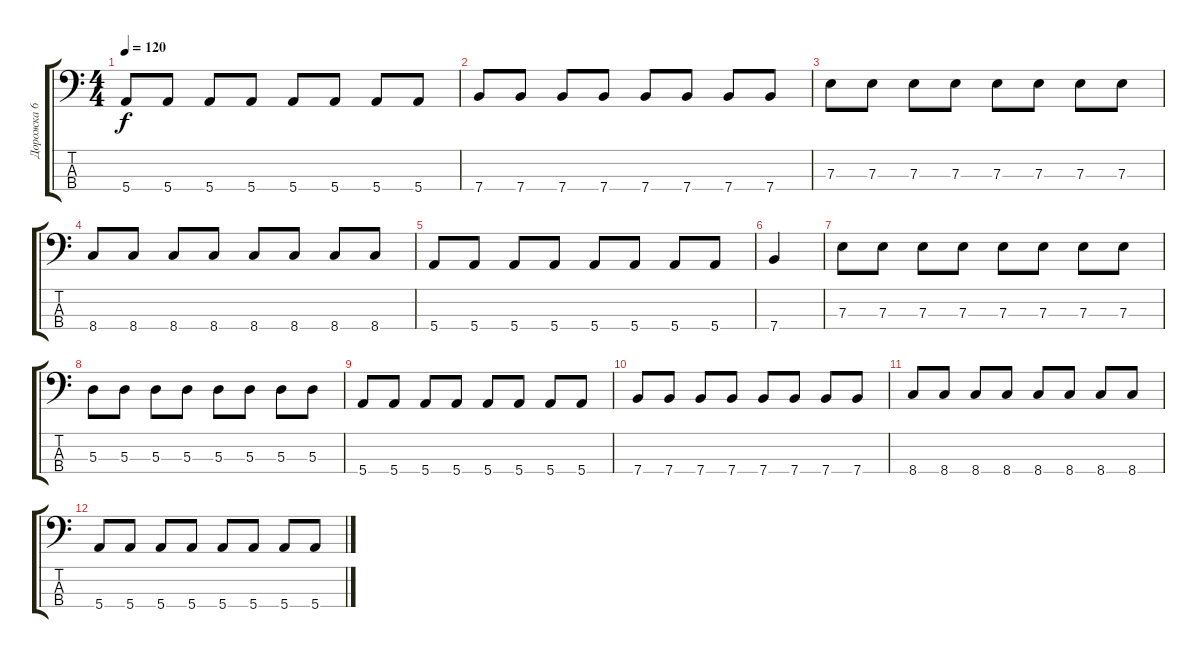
\track ("Дорожка 6" "Дорожка 6") {instrument electricbassfinger}
\staff {score tabs}
\tuning (G2 D2 A1 E1) {hide}
\ts (4 4)
\tempo 120
\clef f4
\ks c
5.4.8{dy f} 5.4.8 5.4.8 5.4.8 5.4.8 5.4.8 5.4.8 5.4.8 |
7.4.8 7.4.8 7.4.8 7.4.8 7.4.8 7.4.8 7.4.8 7.4.8 |
7.3.8 7.3.8 7.3.8 7.3.8 7.3.8 7.3.8 7.3.8 7.3.8 |
8.4.8 8.4.8 8.4.8 8.4.8 8.4.8 8.4.8 8.4.8 8.4.8 |
5.4.8 5.4.8 5.4.8 5.4.8 5.4.8 5.4.8 5.4.8 5.4.8 |
7.4.4 |
7.3.8 7.3.8 7.3.8 7.3.8 7.3.8 7.3.8 7.3.8 7.3.8 |
5.3.8 5.3.8 5.3.8 5.3.8 5.3.8 5.3.8 5.3.8 5.3.8 |
5.4.8 5.4.8 5.4.8 5.4.8 5.4.8 5.4.8 5.4.8 5.4.8 |
7.4.8 7.4.8 7.4.8 7.4.8 7.4.8 7.4.8 7.4.8 7.4.8 |
8.4.8 8.4.8 8.4.8 8.4.8 8.4.8 8.4.8 8.4.8 8.4.8 |
5.4.8 5.4.8 5.4.8 5.4.8 5.4.8 5.4.8 5.4.8 5.4.8
